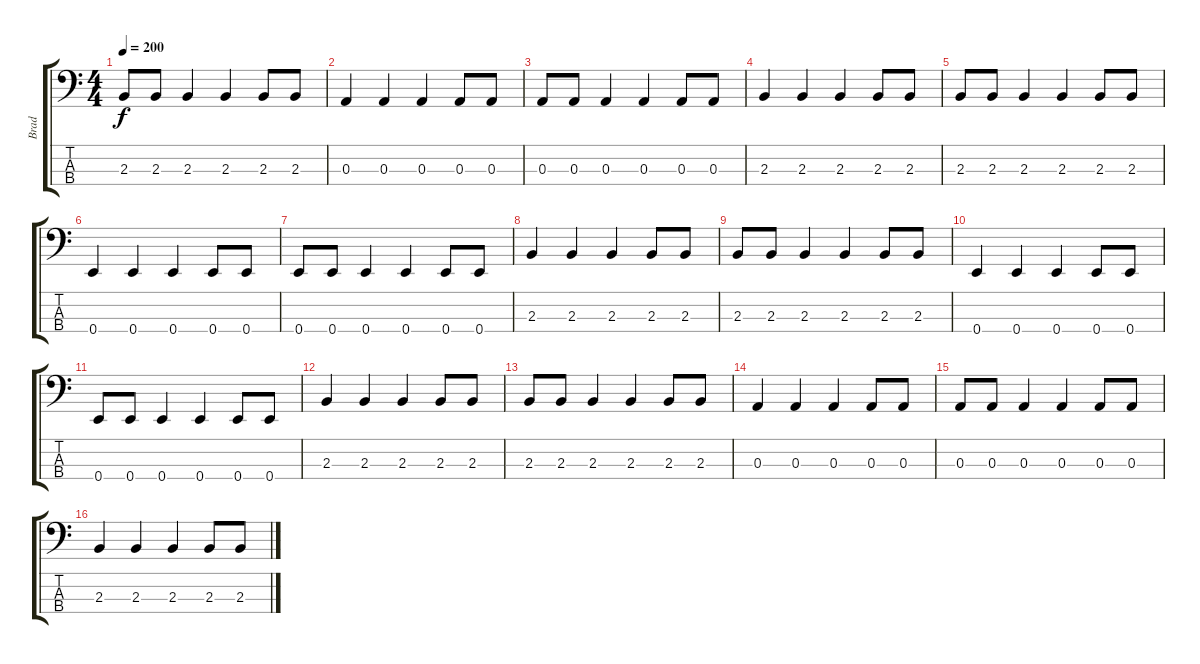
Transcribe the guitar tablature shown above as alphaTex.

\track ("Brad" "Brad") {instrument electricbasspick}
\staff {score tabs}
\tuning (G2 D2 A1 E1) {hide}
\ts (4 4)
\tempo 200
\clef f4
\ks c
2.3.8{dy f} 2.3.8 2.3.4 2.3.4 2.3.8 2.3.8 |
0.3.4 0.3.4 0.3.4 0.3.8 0.3.8 |
0.3.8 0.3.8 0.3.4 0.3.4 0.3.8 0.3.8 |
2.3.4 2.3.4 2.3.4 2.3.8 2.3.8 |
2.3.8 2.3.8 2.3.4 2.3.4 2.3.8 2.3.8 |
0.4.4{volume 16} 0.4.4 0.4.4 0.4.8 0.4.8 |
0.4.8 0.4.8 0.4.4 0.4.4 0.4.8 0.4.8 |
2.3.4 2.3.4 2.3.4 2.3.8 2.3.8 |
2.3.8 2.3.8 2.3.4 2.3.4 2.3.8 2.3.8 |
0.4.4 0.4.4 0.4.4 0.4.8 0.4.8 |
0.4.8 0.4.8 0.4.4 0.4.4 0.4.8 0.4.8 |
2.3.4 2.3.4 2.3.4 2.3.8 2.3.8 |
2.3.8 2.3.8 2.3.4 2.3.4 2.3.8 2.3.8 |
0.3.4{volume 16} 0.3.4 0.3.4 0.3.8 0.3.8 |
0.3.8 0.3.8 0.3.4 0.3.4 0.3.8 0.3.8 |
2.3.4 2.3.4 2.3.4 2.3.8 2.3.8
